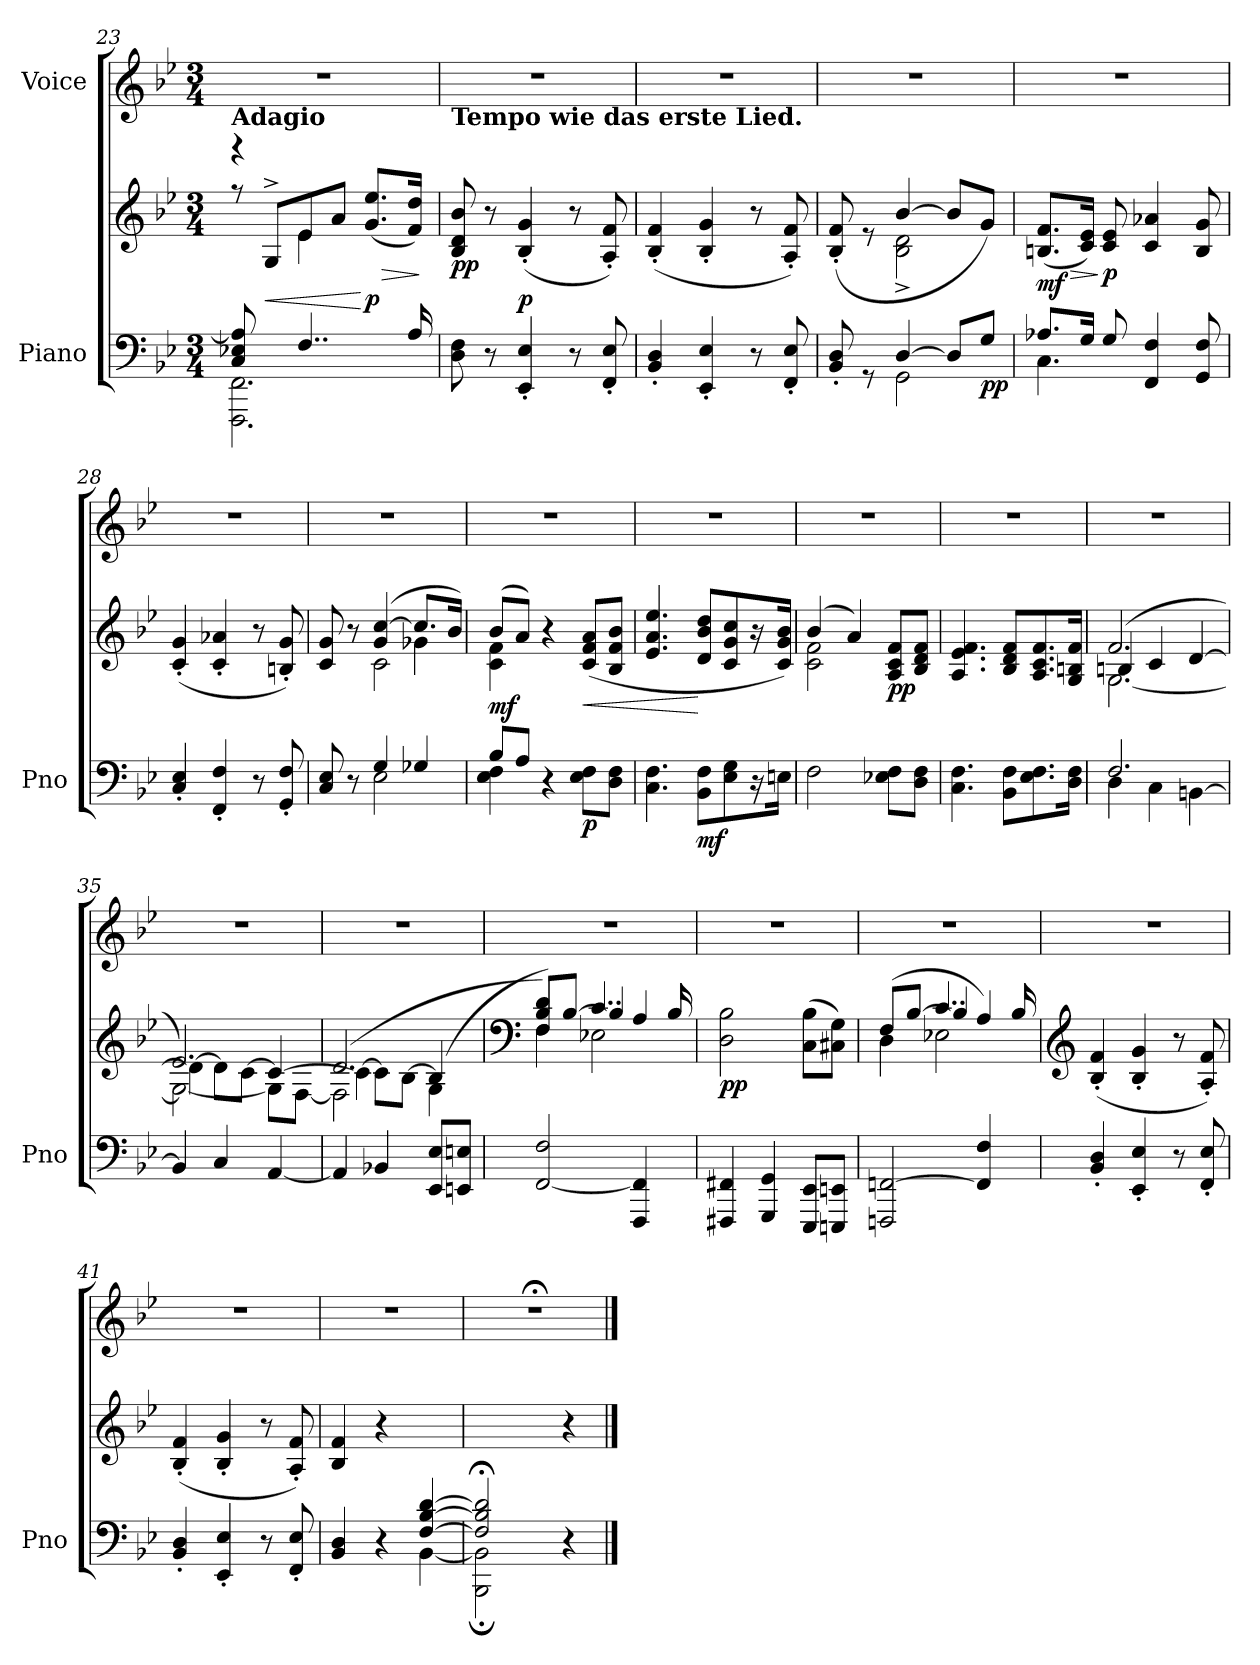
**kern	**kern	**dynam	**kern
*part2	*part2	*part2	*part1
*staff3	*staff2	*staff2/3	*staff1
*I"Piano	*	*	*I"Voice
*I'Pno	*	*	*
*clefF4	*clefG2	*	*clefG2
*k[b-e-]	*k[b-e-]	*	*k[b-e-]
*M3/4	*M3/4	*	*M3/4
=23	=23	=23	=23
*^	*^	*	*
*	*	*	*^	*	*
!	!	!	!	!	!	!LO:TX:b:B:t=Adagio
8C/ 8E-X/ 8A/]L	2.FFF\ 2.FF\	8rff	4rggg	8ryy	.	2.r
!	!	!	!	!	!LO:HP:b	!
8ryy	.	8G^/L	.	8G\J	<	.
4..F/	.	8e-/	4e-\	2ryy	.	.
.	.	8a/J	.	.	.	.
!	!	!	!	!	!LO:HP:n=1:b	!
!	!	!	!	!	!LO:DY:n=1:b	!
.	.	(>8.g/ 8.ee-/L	4ryy	.	[ > p	.
16A/	.	16f/ 16dd/Jk)	.	.	.	.
*v	*v	*	*	*	*	*
*	*v	*v	*v	*	*
.	.	]	.
=24	=24	=24	=24
!	!	!	!LO:TX:b:B:t=Tempo wie das erste Lied.
!	!	!LO:DY:b	!
8D\ 8F\	8B-/ 8d/ 8b-/	pp	2.r
8r	8r	.	.
!	!	!LO:DY:a=2	!
4EE-/' 4E-/'	(<4B-/' 4g/'	p	.
8r	8r	.	.
8FF/' 8E-/'	8A/' 8f/')	.	.
=25	=25	=25	=25
4BB-/' 4D/'	(<4B-/' 4f/'	.	2.r
4EE-/' 4E-/'	4B-/' 4g/'	.	.
8r	8r	.	.
8FF/' 8E-/'	8A/' 8f/')	.	.
=26	=26	=26	=26
*^	*^	*	*
8BB-/' 8D/'	4ryy	(>8B-/' 8f/'	4ryy	.	2.r
8rGG	.	8re	.	.	.
[4D/	2GG\	[4b-/	2B-\^ 2d\^	.	.
8D/L]	.	8b-/L]	.	.	.
!	!	!	!	!LO:DY:b=2	!
8G/J	.	8g/J)	.	pp	.
*	*	*v	*v	*	*
=27	=27	=27	=27	=27
!	!	!	!LO:HP:b	!
!	!	!	!LO:DY:n=1:b	!
8.A-X/L	4.C\	(<8.Bn/ 8.f/L	> mf	2.r
16G/Jk	.	16c/ 16e-/Jk)	.	.
!	!	!	!LO:DY:n=2:b	!
8G/	.	8c/ 8e-/	] p	.
4FF/ 4F/	4.ryy	4c/ 4a-X/	.	.
8GG/ 8F/	.	8B/ 8g/	.	.
*v	*v	*	*	*
!!LO:LB:g=z
=28	=28	=28	=28
4C/' 4E-/'	(<4c/' 4g/'	.	2.r
4FF/' 4F/'	4c/' 4a-X/'	.	.
8r	8r	.	.
8GG/' 8F/'	8Bn/' 8g/')	.	.
=29	=29	=29	=29
*^	*^	*	*
*	*	*	*^	*	*
8C/ 8E-/	8ryy	8c/ 8g/	4ryy	2ryy	.	2.r
8r	8ryy	8r	.	.	.	.
4G/	2E-\	(>4g/ [4cc/	2c\	.	.	.
4G-X/	.	8.cc/L]	.	4g-X\	.	.
.	.	16b-/Jk)	.	.	.	.
*	*	*	*v	*v	*	*
=30	=30	=30	=30	=30	=30
!	!	!	!	!LO:DY:b	!
8B-/L	4E-\ 4F\	(>8b-/L	4c\ 4f\	mf	2.r
8A/J	.	8a/J)	.	.	.
4r	2ryy	4r	2ryy	.	.
!	!	!	!	!LO:HP:b	!
!	!	!	!	!LO:DY:n=1:b=2	!
8E-\ 8F\L	.	(>8c/ 8f/ 8a/L	.	< p	.
8D\ 8F\J	.	8B-/ 8f/ 8b-/J	.	.	.
*v	*v	*	*	*	*
*	*v	*v	*	*
=31	=31	=31	=31
4.C\ 4.F\	4.e-/ 4.a/ 4.ee-/	.	2.r
!	!	!LO:DY:n=1:b=2	!
8BB-\ 8F\L	8d/ 8b-/ 8dd/L	[ mf	.
8E-\ 8G\	8c/ 8g/ 8cc/	.	.
16r	16r	.	.
16En\Jk	16c/ 16g/ 16b-/Jk)	.	.
=32	=32	=32	=32
*	*^	*	*
2F\	(>4b-/	2c\ 2f\	.	2.r
.	4a/)	.	.	.
!	!	!	!LO:DY:b	!
8E-X\ 8F\L	8A/ 8c/ 8f/L	4ryy	pp	.
8D\ 8F\J	8B-/ 8d/ 8f/J	.	.	.
*	*v	*v	*	*
=33	=33	=33	=33
4.C\ 4.F\	4.A/ 4.e-/ 4.f/	.	2.r
8BB-\ 8F\L	8B-/ 8d/ 8f/L	.	.
8.E-\ 8.F\	8.A/ 8.c/ 8.f/	.	.
16D\ 16F\Jk	16G/ 16Bn/ 16f/Jk	.	.
=34	=34	=34	=34
*^	*^	*	*
*	*	*	*^	*	*
4D\	2.F/	(>2.f/	[2.G\	4Bn/	.	2.r
4C\	.	.	.	4c/	.	.
[4BBn\	.	.	.	[4d/	.	.
*v	*v	*	*	*	*	*
=35	=35	=35	=35	=35	=35
4BB/]	2.e-/)	2G\_	4d\_	.	2.r
4C/	.	.	8d\L]	.	.
.	.	.	[8c\J	.	.
[4AA/	.	8G\L]	4c/_	.	.
.	.	[8F\J	.	.	.
!!LO:LB:g=z
=36	=36	=36	=36	=36	=36
4AA/]	(>2.d/	2F\]	4c\_	.	2.r
4BB-X/	.	.	8c\L]	.	.
.	.	.	[8B-\J	.	.
8EE-/ 8E-/L	.	4G\	(>4B-/]	.	.
8EEn/ 8En/J	.	.	.	.	.
=37	=37	=37	=37	=37	=37
*	*clefF4	*	*	*	*
[2FF/ 2F/	4B-/ 4d/)	4F\	8F/L)	.	2.r
.	.	.	[8B-/J	.	.
.	4..c/	2E-X\	4B-/]	.	.
4FFF/ 4FF/]	.	.	4A/	.	.
.	16B-/	.	.	.	.
*	*v	*v	*v	*	*
=38	=38	=38	=38
!	!	!LO:DY:b	!
4FFF#X/ 4FF#X/	2D\ 2B-\	pp	2.r
4GGG/ 4GG/	.	.	.
8EEE-/ 8EE-/L	(>8C\ 8B-\L	.	.
8EEEn/ 8EEn/J	8C#X\ 8G\J)	.	.
=39	=39	=39	=39
*	*^	*	*
*	*	*^	*	*
2FFFn/ [2FFn/	4rFyy	4D\	(>8F/L	.	2.r
.	.	.	[8B-/J	.	.
.	4..c/	2E-X\	4B-/]	.	.
4FF/] 4F/	.	.	4A/)	.	.
.	16B-/	.	.	.	.
*	*v	*v	*v	*	*
=40	=40	=40	=40
*	*clefG2	*	*
4BB-/' 4D/'	(<4B-/' 4f/'	.	2.r
4EE-/' 4E-/'	4B-/' 4g/'	.	.
8r	8r	.	.
8FF/' 8E-/'	8A/' 8f/')	.	.
=41	=41	=41	=41
4BB-/' 4D/'	(<4B-/' 4f/'	.	2.r
4EE-/' 4E-/'	4B-/' 4g/'	.	.
8r	8r	.	.
8FF/' 8E-/'	8A/' 8f/')	.	.
=42	=42	=42	=42
*^	*	*	*
4BB-/ 4D/	4rBByy	4B-/ 4f/	.	2.r
4r	4rBByy	4r	.	.
[4F/ [4B-/ [4d/	[4BB-\	4ryy	.	.
=43	=43	=43	=43	=43
2F/];< 2B-/];< 2d/];<	2BBB-\; 2BB-\];	4ryy	.	2.r;<
.	.	4ryy	.	.
4r	4rBByy	4r	.	.
*v	*v	*	*	*
==	==	==	==
*-	*-	*-	*-
